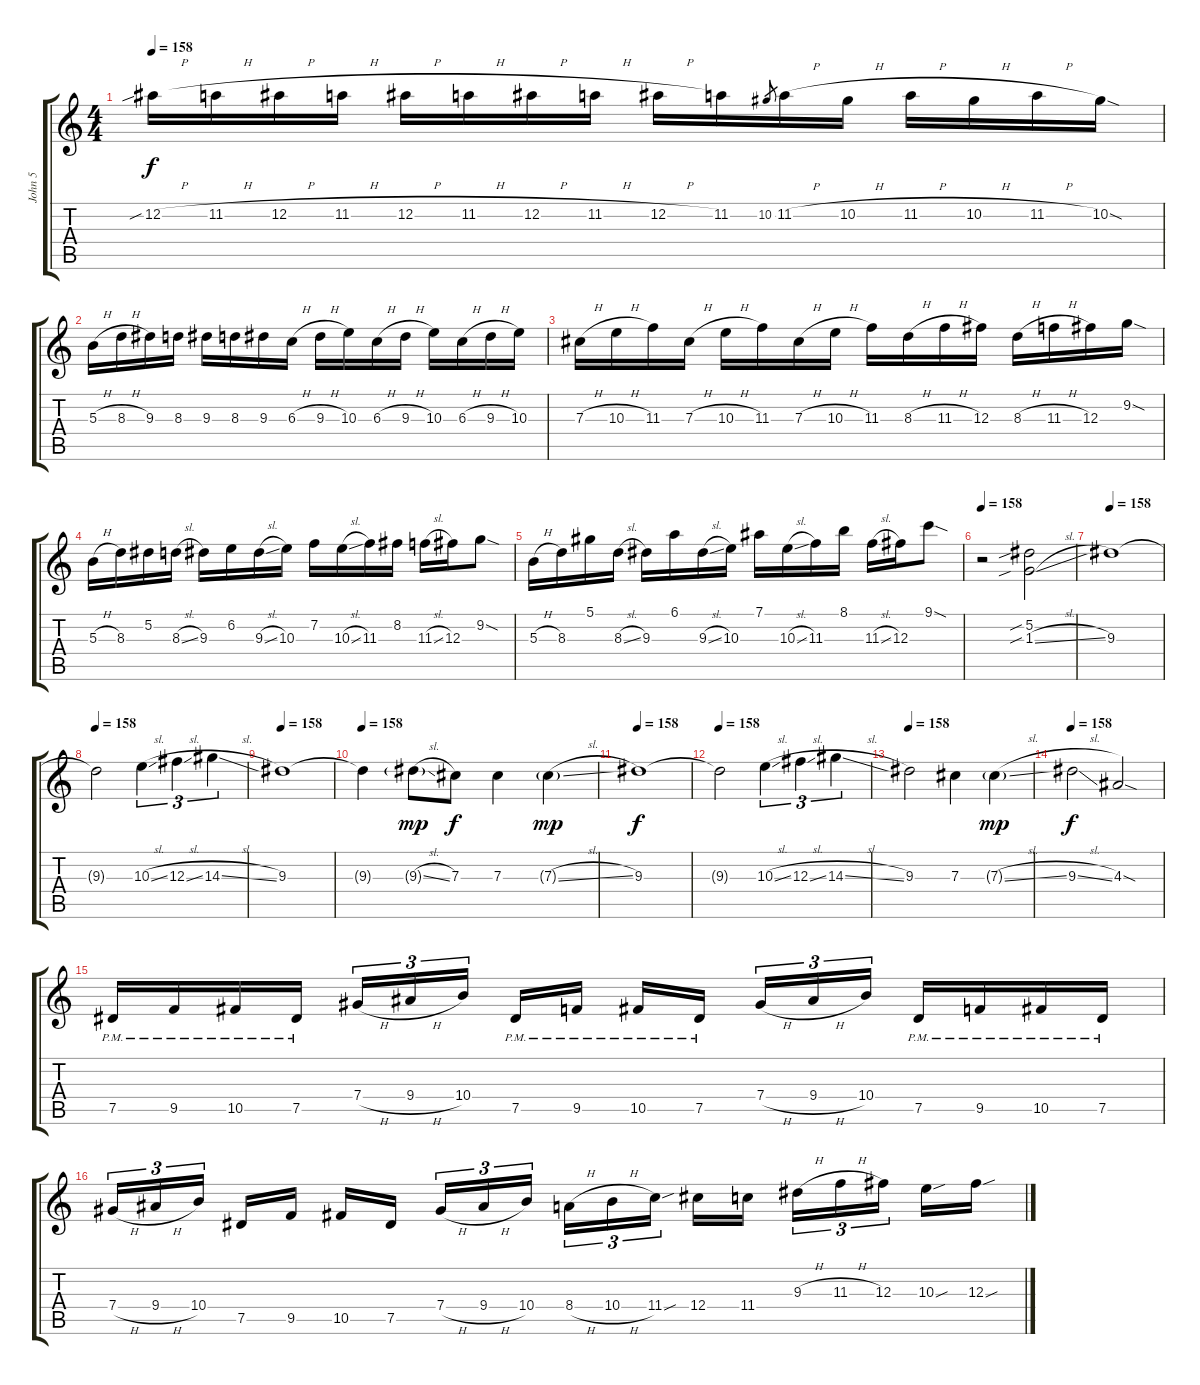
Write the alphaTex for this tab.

\track ("John 5" "John 5") {instrument distortionguitar}
\staff {score tabs}
\tuning (Eb4 Bb3 Gb3 Db3 Ab2 Db2) {hide}
\ts (4 4)
\tempo 158
\clef g2
\ks c
12.2{sib h}.16{dy f} 11.2{h}.16 12.2{h}.16 11.2{h}.16 12.2{h}.16 11.2{h}.16 12.2{h}.16 11.2{h}.16 12.2{h}.16 11.2.16 10.2.8{gr} 11.2{h}.16 10.2{h}.16 11.2{h}.16 10.2{h}.16 11.2{h}.16 10.2{sod}.16 |
5.3{h}.16 8.3{h}.16 9.3.16 8.3.16 9.3.16 8.3.16 9.3.16 6.3{h}.16 9.3{h}.16 10.3.16 6.3{h}.16 9.3{h}.16 10.3.16 6.3{h}.16 9.3{h}.16 10.3.16 |
7.3{h}.16 10.3{h}.16 11.3.16 7.3{h}.16 10.3{h}.16 11.3.16 7.3{h}.16 10.3{h}.16 11.3.16 8.3{h}.16 11.3{h}.16 12.3.16 8.3{h}.16 11.3{h}.16 12.3.16 9.2{sod}.16 |
5.3{h}.16 8.3.16 5.2.16 8.3{sl}.16 9.3.16 6.2.16 9.3{sl}.16 10.3.16 7.2.16 10.3{sl}.16 11.3.16 8.2.16 11.3{sl}.16 12.3.16 9.2{sod}.8 |
5.3{h}.16 8.3.16 5.1.16 8.3{sl}.16 9.3.16 6.1.16 9.3{sl}.16 10.3.16 7.1.16 10.3{sl}.16 11.3.16 8.1.16 11.3{sl}.16 12.3.16 9.1{sod}.8 |
\tempo 158
r.2 (5.2{sib} 1.3{sib sl}).2 |
\tempo 158
9.3.1 |
\tempo 158
9.3{t}.2 10.3{sl}.4{tu (3 2)} 12.3{sl}.4{tu (3 2)} 14.3{sl}.4{tu (3 2)} |
\tempo 158
9.3.1 |
\tempo 158
9.3{t}.4 9.3{sl g}.8{dy mp} 7.3.8{dy f} 7.3.4 7.3{sl g}.4{dy mp} |
\tempo 158
9.3.1{dy f} |
\tempo 158
9.3{t}.2 10.3{sl}.4{tu (3 2)} 12.3{sl}.4{tu (3 2)} 14.3{sl}.4{tu (3 2)} |
\tempo 158
9.3.2 7.3.4 7.3{sl g}.4{dy mp} |
\tempo 158
9.3{sl}.2{dy f} 4.3{sod}.2 |
7.5{pm}.16 9.5{pm}.16 10.5{pm}.16 7.5{pm}.16 7.4{h}.16{tu (3 2)} 9.4{h}.16{tu (3 2)} 10.4.16{tu (3 2) beam splitsecondary} 7.5{pm}.16 9.5{pm}.16 10.5{pm}.16 7.5{pm}.16{beam splitsecondary} 7.4{h}.16{tu (3 2)} 9.4{h}.16{tu (3 2)} 10.4.16{tu (3 2)} 7.5{pm}.16 9.5{pm}.16 10.5{pm}.16 7.5{pm}.16 |
7.4{h}.16{tu (3 2)} 9.4{h}.16{tu (3 2)} 10.4.16{tu (3 2) beam splitsecondary} 7.5.16 9.5.16 10.5.16 7.5.16{beam splitsecondary} 7.4{h}.16{tu (3 2)} 9.4{h}.16{tu (3 2)} 10.4.16{tu (3 2)} 8.4{h}.16{tu (3 2)} 10.4{h}.16{tu (3 2)} 11.4{sou}.16{tu (3 2) beam splitsecondary} 12.4.16 11.4.16 9.3{h}.16{tu (3 2)} 11.3{h}.16{tu (3 2)} 12.3.16{tu (3 2) beam splitsecondary} 10.3{sou}.16 12.3{sou}.16
